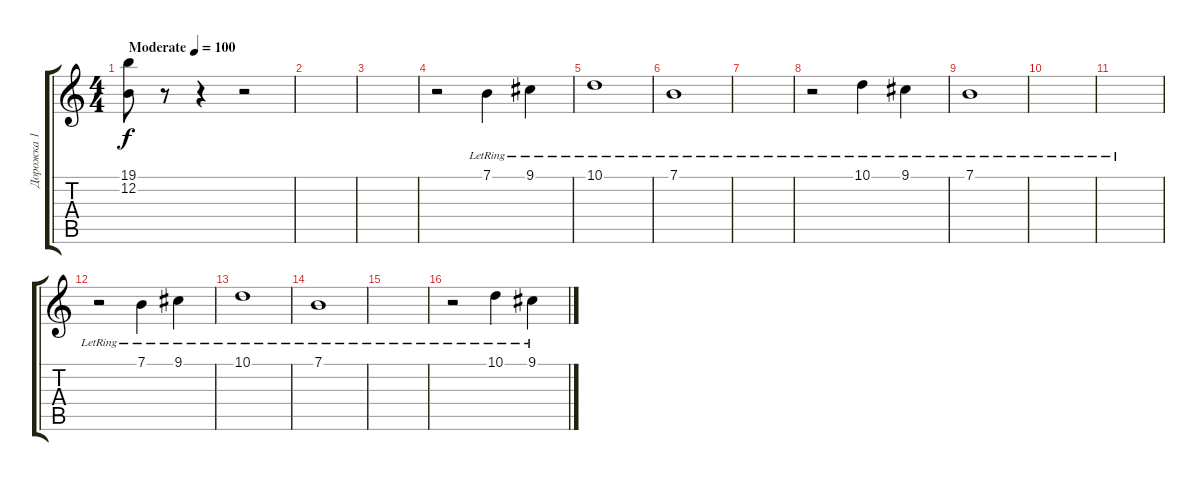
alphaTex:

\track ("Дорожка 1" "Дорожка 1") {instrument kalimba}
\staff {score tabs}
\tuning (E4 B3 G3 D3 A2 E2) {hide}
\ts (4 4)
\tempo (100 "Moderate")
\clef g2
\ks c
(19.1 12.2).8{dy f instrument kalimba} r.8 r.4 r.2 |
|
|
r.2 7.1{lr}.4 9.1{lr}.4 |
10.1{lr}.1 |
7.1{lr}.1 |
|
r.2 10.1{lr}.4 9.1{lr}.4 |
7.1{lr}.1 |
|
|
r.2 7.1{lr}.4 9.1{lr}.4 |
10.1{lr}.1 |
7.1{lr}.1 |
|
r.2 10.1{lr}.4 9.1{lr}.4
